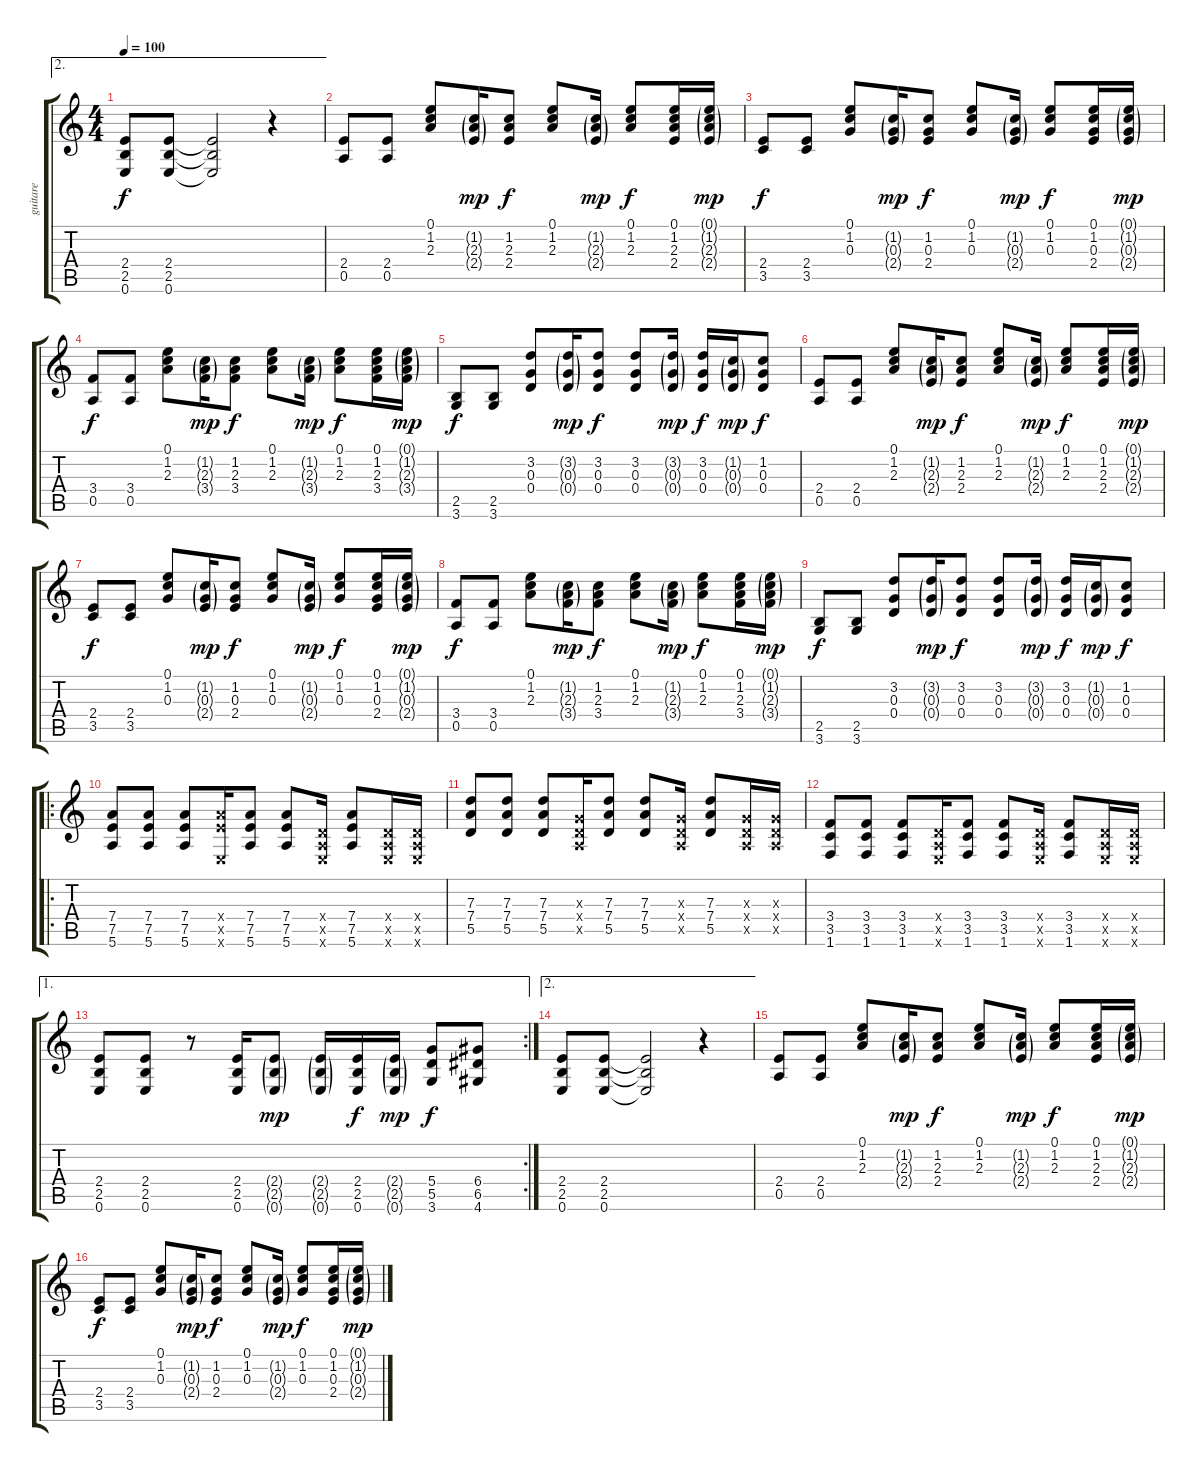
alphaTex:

\track ("guitare" "guitare") {instrument electricguitarclean}
\staff {score tabs}
\tuning (E4 B3 G3 D3 A2 E2) {hide}
\ae 2
\ts (4 4)
\tempo 100
\clef g2
\ks c
(2.4 2.5 0.6).8{dy f} (2.4 2.5 0.6).8 (2.4{t} 2.5{t} 0.6{t}).2 r.4 |
(2.4 0.5).8 (2.4 0.5).8 (0.1 1.2 2.3).8 (1.2{g} 2.3{g} 2.4{g}).16{dy mp} (1.2 2.3 2.4).8{dy f} (0.1 1.2 2.3).8 (1.2{g} 2.3{g} 2.4{g}).16{dy mp} (0.1 1.2 2.3).8{dy f} (0.1 1.2 2.3 2.4).16 (0.1{g} 1.2{g} 2.3{g} 2.4{g}).16{dy mp} |
(2.4 3.5).8{dy f} (2.4 3.5).8 (0.1 1.2 0.3).8 (1.2{g} 0.3{g} 2.4{g}).16{dy mp} (1.2 0.3 2.4).8{dy f} (0.1 1.2 0.3).8 (1.2{g} 0.3{g} 2.4{g}).16{dy mp} (0.1 1.2 0.3).8{dy f} (0.1 1.2 0.3 2.4).16 (0.1{g} 1.2{g} 0.3{g} 2.4{g}).16{dy mp} |
(3.4 0.5).8{dy f} (3.4 0.5).8 (0.1 1.2 2.3).8 (1.2{g} 2.3{g} 3.4{g}).16{dy mp} (1.2 2.3 3.4).8{dy f} (0.1 1.2 2.3).8 (1.2{g} 2.3{g} 3.4{g}).16{dy mp} (0.1 1.2 2.3).8{dy f} (0.1 1.2 2.3 3.4).16 (0.1{g} 1.2{g} 2.3{g} 3.4{g}).16{dy mp} |
(2.5 3.6).8{dy f} (2.5 3.6).8 (3.2 0.3 0.4).8 (3.2{g} 0.3{g} 0.4{g}).16{dy mp} (3.2 0.3 0.4).8{dy f} (3.2 0.3 0.4).8 (3.2{g} 0.3{g} 0.4{g}).16{dy mp} (3.2 0.3 0.4).16{dy f} (1.2{g} 0.3{g} 0.4{g}).16{dy mp} (1.2 0.3 0.4).8{dy f} |
(2.4 0.5).8 (2.4 0.5).8 (0.1 1.2 2.3).8 (1.2{g} 2.3{g} 2.4{g}).16{dy mp} (1.2 2.3 2.4).8{dy f} (0.1 1.2 2.3).8 (1.2{g} 2.3{g} 2.4{g}).16{dy mp} (0.1 1.2 2.3).8{dy f} (0.1 1.2 2.3 2.4).16 (0.1{g} 1.2{g} 2.3{g} 2.4{g}).16{dy mp} |
(2.4 3.5).8{dy f} (2.4 3.5).8 (0.1 1.2 0.3).8 (1.2{g} 0.3{g} 2.4{g}).16{dy mp} (1.2 0.3 2.4).8{dy f} (0.1 1.2 0.3).8 (1.2{g} 0.3{g} 2.4{g}).16{dy mp} (0.1 1.2 0.3).8{dy f} (0.1 1.2 0.3 2.4).16 (0.1{g} 1.2{g} 0.3{g} 2.4{g}).16{dy mp} |
(3.4 0.5).8{dy f} (3.4 0.5).8 (0.1 1.2 2.3).8 (1.2{g} 2.3{g} 3.4{g}).16{dy mp} (1.2 2.3 3.4).8{dy f} (0.1 1.2 2.3).8 (1.2{g} 2.3{g} 3.4{g}).16{dy mp} (0.1 1.2 2.3).8{dy f} (0.1 1.2 2.3 3.4).16 (0.1{g} 1.2{g} 2.3{g} 3.4{g}).16{dy mp} |
(2.5 3.6).8{dy f} (2.5 3.6).8 (3.2 0.3 0.4).8 (3.2{g} 0.3{g} 0.4{g}).16{dy mp} (3.2 0.3 0.4).8{dy f} (3.2 0.3 0.4).8 (3.2{g} 0.3{g} 0.4{g}).16{dy mp} (3.2 0.3 0.4).16{dy f} (1.2{g} 0.3{g} 0.4{g}).16{dy mp} (1.2 0.3 0.4).8{dy f} |
\ro
(7.4 7.5 5.6).8 (7.4 7.5 5.6).8 (7.4 7.5 5.6).8 (7.4{x} 7.5{x} 0.6{x}).16 (7.4 7.5 5.6).8 (7.4 7.5 5.6).8 (0.4{x} 0.5{x} 0.6{x}).16 (7.4 7.5 5.6).8 (0.4{x} 0.5{x} 0.6{x}).16 (0.4{x} 0.5{x} 0.6{x}).16 |
(7.3 7.4 5.5).8 (7.3 7.4 5.5).8 (7.3 7.4 5.5).8 (0.3{x} 0.4{x} 0.5{x}).16 (7.3 7.4 5.5).8 (7.3 7.4 5.5).8 (0.3{x} 0.4{x} 0.5{x}).16 (7.3 7.4 5.5).8 (0.3{x} 0.4{x} 0.5{x}).16 (0.3{x} 0.4{x} 0.5{x}).16 |
(3.4 3.5 1.6).8 (3.4 3.5 1.6).8 (3.4 3.5 1.6).8 (0.4{x} 0.5{x} 0.6{x}).16 (3.4 3.5 1.6).8 (3.4 3.5 1.6).8 (0.4{x} 0.5{x} 0.6{x}).16 (3.4 3.5 1.6).8 (0.4{x} 0.5{x} 0.6{x}).16 (0.4{x} 0.5{x} 0.6{x}).16 |
\ae 1
\rc 2
(2.4 2.5 0.6).8 (2.4 2.5 0.6).8 r.8 (2.4 2.5 0.6).16 (2.4{g} 2.5{g} 0.6{g}).8{dy mp} (2.4{g} 2.5{g} 0.6{g}).16 (2.4 2.5 0.6).16{dy f} (2.4{g} 2.5{g} 0.6{g}).16{dy mp} (5.4 5.5 3.6).8{dy f} (6.4 6.5 4.6).8 |
\ae 2
(2.4 2.5 0.6).8 (2.4 2.5 0.6).8 (2.4{t} 2.5{t} 0.6{t}).2 r.4 |
(2.4 0.5).8 (2.4 0.5).8 (0.1 1.2 2.3).8 (1.2{g} 2.3{g} 2.4{g}).16{dy mp} (1.2 2.3 2.4).8{dy f} (0.1 1.2 2.3).8 (1.2{g} 2.3{g} 2.4{g}).16{dy mp} (0.1 1.2 2.3).8{dy f} (0.1 1.2 2.3 2.4).16 (0.1{g} 1.2{g} 2.3{g} 2.4{g}).16{dy mp} |
(2.4 3.5).8{dy f} (2.4 3.5).8 (0.1 1.2 0.3).8 (1.2{g} 0.3{g} 2.4{g}).16{dy mp} (1.2 0.3 2.4).8{dy f} (0.1 1.2 0.3).8 (1.2{g} 0.3{g} 2.4{g}).16{dy mp} (0.1 1.2 0.3).8{dy f} (0.1 1.2 0.3 2.4).16 (0.1{g} 1.2{g} 0.3{g} 2.4{g}).16{dy mp}
